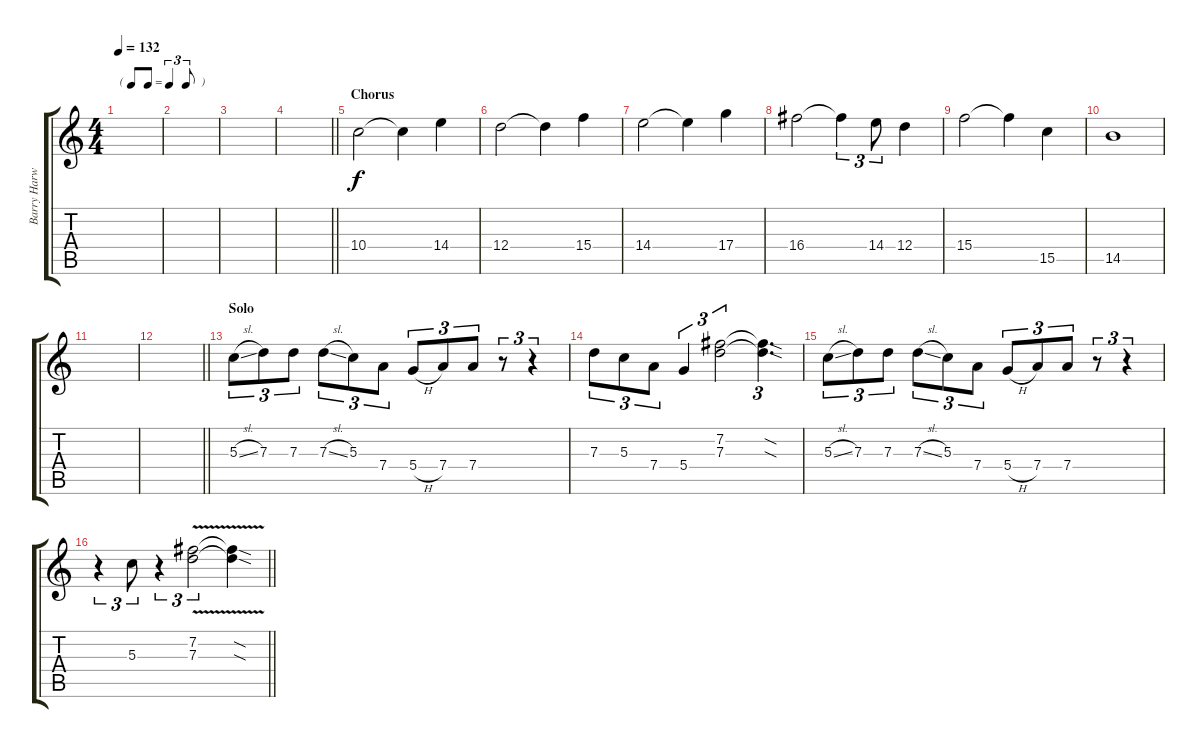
\track ("Barry Harwood (Fills I)" "Barry Harw") {instrument overdrivenguitar}
\staff {score tabs}
\tuning (E4 B3 G3 D3 A2 E2) {hide}
\ts (4 4)
\tf triplet8th
\tempo 132
\clef g2
\ks c
|
|
|
\barLineRight lightlight
|
\section ("" "Chorus")
10.4.2 10.4{t}.4 14.4.4 |
12.4.2 12.4{t}.4 15.4.4 |
14.4.2 14.4{t}.4 17.4.4 |
16.4.2 16.4{t}.4{tu (3 2)} 14.4.8{tu (3 2)} 12.4.4 |
15.4.2 15.4{t}.4 15.5.4 |
14.5.1 |
|
\barLineRight lightlight
|
\section ("" "Solo")
5.3{sl}.8{tu (3 2)} 7.3.8{tu (3 2)} 7.3.8{tu (3 2)} 7.3{sl}.8{tu (3 2)} 5.3.8{tu (3 2)} 7.4.8{tu (3 2)} 5.4{h}.8{tu (3 2)} 7.4.8{tu (3 2)} 7.4.8{tu (3 2)} r.8{tu (3 2)} r.4{tu (3 2)} |
7.3.8{tu (3 2)} 5.3.8{tu (3 2)} 7.4.8{tu (3 2)} 5.4.4{tu (3 2)} (7.2 7.3).2{tu (3 2)} (7.2{sod t} 7.3{sod t}).4{d tu (3 2)} |
5.3{sl}.8{tu (3 2)} 7.3.8{tu (3 2)} 7.3.8{tu (3 2)} 7.3{sl}.8{tu (3 2)} 5.3.8{tu (3 2)} 7.4.8{tu (3 2)} 5.4{h}.8{tu (3 2)} 7.4.8{tu (3 2)} 7.4.8{tu (3 2)} r.8{tu (3 2)} r.4{tu (3 2)} |
\barLineRight lightlight
r.4{tu (3 2)} 5.3.8{tu (3 2)} r.4{tu (3 2)} (7.2{v} 7.3{v}).2{tu (3 2)} (7.2{sod t} 7.3{sod t}).4
